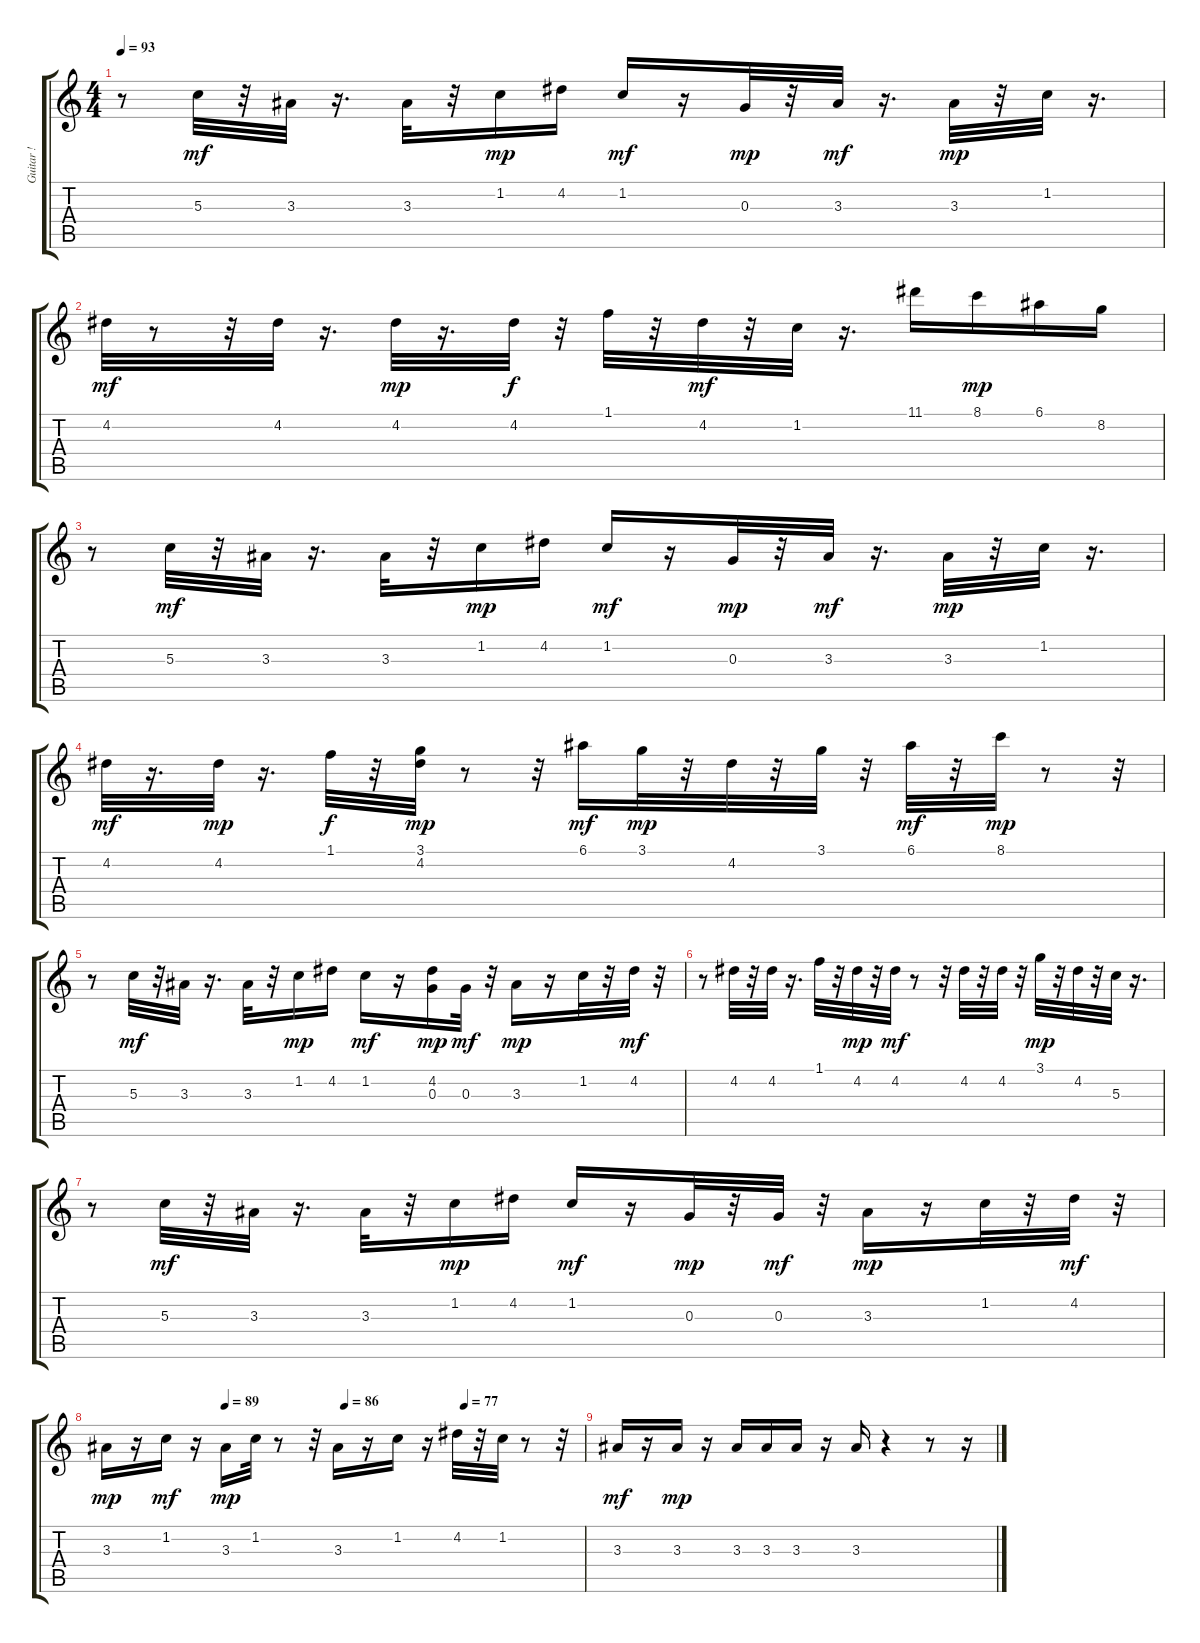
\track ("Guitar !" "Guitar !") {instrument electricguitarmuted}
\staff {score tabs}
\tuning (E4 B3 G3 D3 A2 E2) {hide}
\ts (4 4)
\tempo 93
\clef g2
\ks c
r.8{dy mp} 5.3.32{dy mf} r.32 3.3.32 r.16{d} 3.3.32 r.32 1.2.16{dy mp} 4.2.16 1.2.16{dy mf} r.16 0.3.32{dy mp} r.32 3.3.32{dy mf} r.16{d} 3.3.32{dy mp} r.32 1.2.32 r.16{d} |
4.2.32{dy mf} r.8 r.32 4.2.32 r.16{d} 4.2.32{dy mp} r.16{d} 4.2.32{dy f} r.32 1.1.32 r.32 4.2.32{dy mf} r.32 1.2.32 r.16{d} 11.1.16 8.1.16{dy mp} 6.1.16 8.2.16 |
r.8 5.3.32{dy mf} r.32 3.3.32 r.16{d} 3.3.32 r.32 1.2.16{dy mp} 4.2.16 1.2.16{dy mf} r.16 0.3.32{dy mp} r.32 3.3.32{dy mf} r.16{d} 3.3.32{dy mp} r.32 1.2.32 r.16{d} |
4.2.32{dy mf} r.16{d} 4.2.32{dy mp} r.16{d} 1.1.32{dy f} r.32 (3.1 4.2).32{dy mp} r.8 r.32 6.1.16{dy mf} 3.1.32{dy mp} r.32 4.2.32 r.32 3.1.32 r.32 6.1.32{dy mf} r.32 8.1.32{dy mp} r.8 r.32 |
r.8 5.3.32{dy mf} r.32 3.3.32 r.16{d} 3.3.32 r.32 1.2.16{dy mp} 4.2.16 1.2.16{dy mf} r.16 (4.2 0.3).16{dy mp} 0.3.32{dy mf} r.32 3.3.16{dy mp} r.16 1.2.32 r.32 4.2.32{dy mf} r.32 |
r.8 4.2.32 r.32 4.2.32 r.16{d} 1.1.32 r.32 4.2.32{dy mp} r.32 4.2.32{dy mf} r.8 r.32 4.2.32 r.32 4.2.32 r.32 3.1.32{dy mp} r.32 4.2.32 r.32 5.3.32 r.16{d} |
r.8 5.3.32{dy mf} r.32 3.3.32 r.16{d} 3.3.32 r.32 1.2.16{dy mp} 4.2.16 1.2.16{dy mf} r.16 0.3.32{dy mp} r.32 0.3.32{dy mf} r.32 3.3.16{dy mp} r.16 1.2.32 r.32 4.2.32{dy mf} r.32 |
\tempo (89 0.25)
\tempo (86 0.5)
\tempo (77 0.75)
3.3.16{dy mp} r.16 1.2.16{dy mf} r.16 3.3.16{dy mp} 1.2.32 r.8 r.32 3.3.16 r.16 1.2.16 r.16 4.2.32 r.32 1.2.32 r.8 r.32 |
3.3.16{dy mf} r.16 3.3.16{dy mp} r.16 3.3.16 3.3.16 3.3.16 r.16 3.3.16 r.4 r.8 r.16
